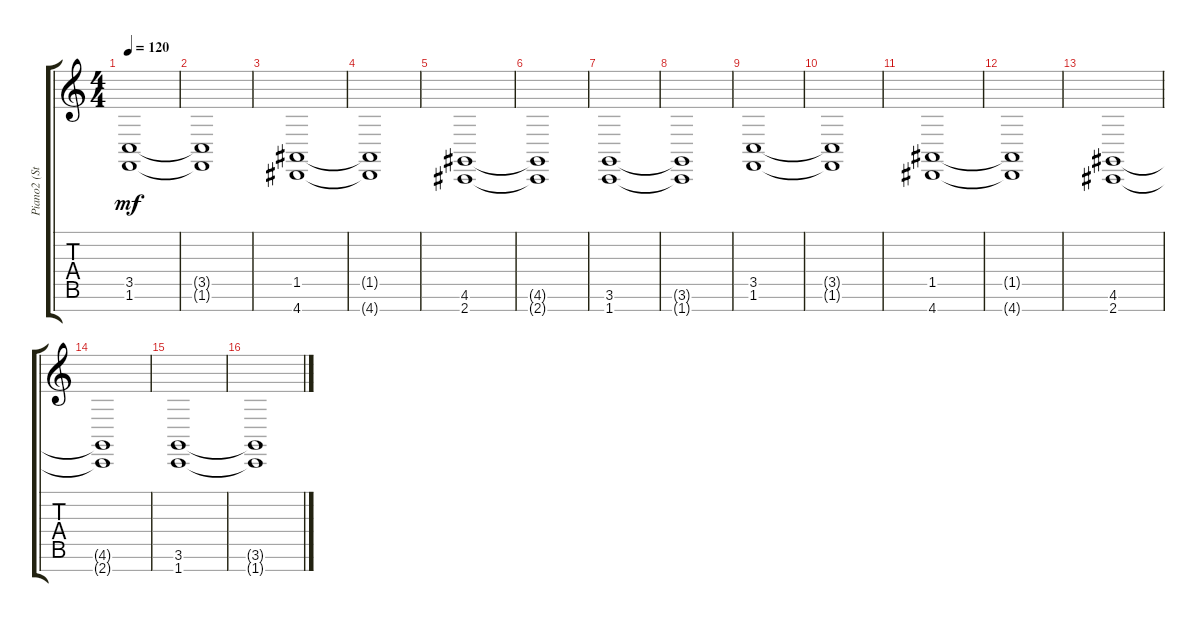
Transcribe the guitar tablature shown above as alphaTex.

\track ("Piano2 (Staff 1)" "Piano2 (St") {instrument acousticgrandpiano}
\staff {score tabs}
\tuning (E4 B3 G3 D3 A2 E2 B1) {hide}
\ts (4 4)
\tempo 120
\clef g2
\ks c
(3.5 1.6).1{dy mf instrument acousticgrandpiano} |
(3.5{t} 1.6{t}).1 |
(1.5 4.7).1 |
(1.5{t} 4.7{t}).1 |
(4.6 2.7).1 |
(4.6{t} 2.7{t}).1 |
(3.6 1.7).1 |
(3.6{t} 1.7{t}).1 |
(3.5 1.6).1 |
(3.5{t} 1.6{t}).1 |
(1.5 4.7).1 |
(1.5{t} 4.7{t}).1 |
(4.6 2.7).1 |
(4.6{t} 2.7{t}).1 |
(3.6 1.7).1 |
(3.6{t} 1.7{t}).1
